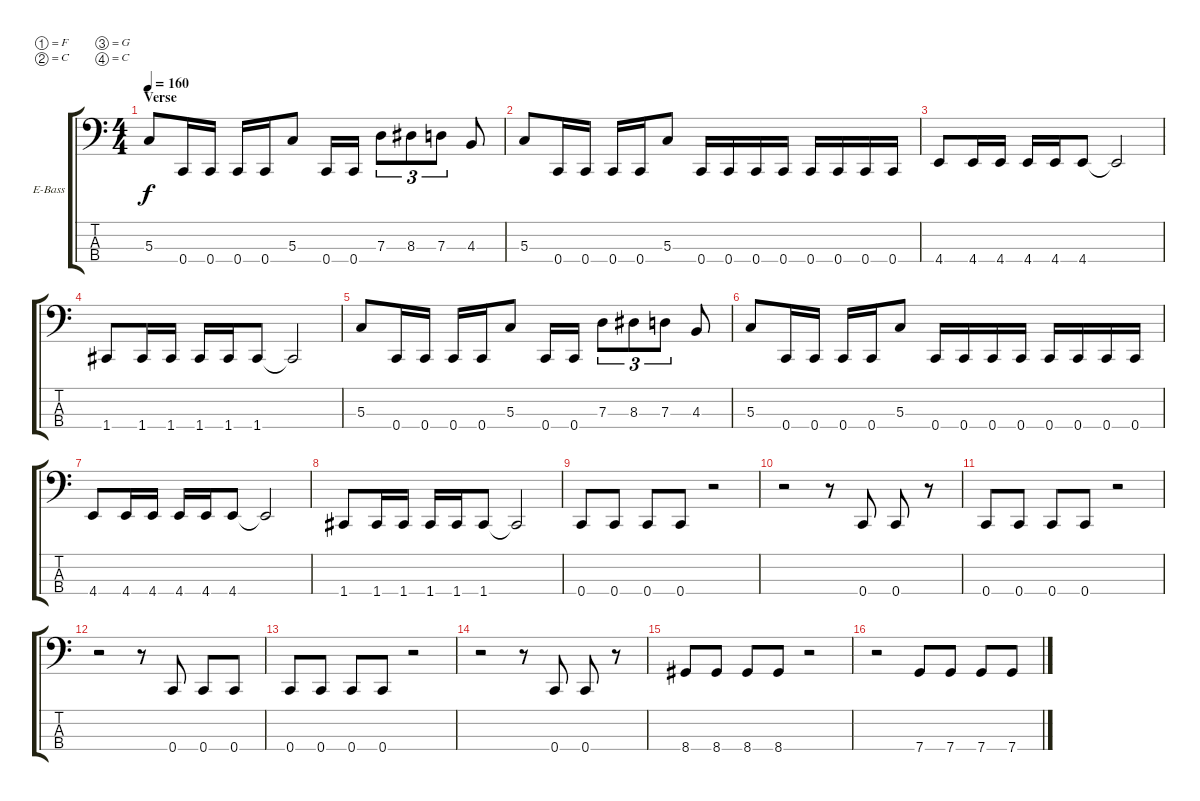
\defaultSystemsLayout 4
\bracketExtendMode groupsimilarinstruments
\firstSystemTrackNameOrientation horizontal
\otherSystemsTrackNameOrientation horizontal
\track ("Electric Bass" "E-Bass") {instrument electricbassfinger}
\staff {score tabs}
\tuning (F2 C2 G1 C1)
\ts (4 4)
\section ("" "Verse")
\tempo 160
\clef f4
\ks c
5.3.8{dy f} 0.4.16 0.4.16 0.4.16 0.4.16 5.3.8 0.4.16 0.4.16 7.3.8{tu (3 2)} 8.3.8{tu (3 2)} 7.3.8{tu (3 2)} 4.3.8 |
5.3.8 0.4.16 0.4.16 0.4.16 0.4.16 5.3.8 0.4.16 0.4.16 0.4.16 0.4.16 0.4.16 0.4.16 0.4.16 0.4.16 |
4.4.8 4.4.16 4.4.16 4.4.16 4.4.16 4.4.8 4.4{t}.2 |
1.4.8 1.4.16 1.4.16 1.4.16 1.4.16 1.4.8 1.4{t}.2 |
5.3.8 0.4.16 0.4.16 0.4.16 0.4.16 5.3.8 0.4.16 0.4.16 7.3.8{tu (3 2)} 8.3.8{tu (3 2)} 7.3.8{tu (3 2)} 4.3.8 |
5.3.8 0.4.16 0.4.16 0.4.16 0.4.16 5.3.8 0.4.16 0.4.16 0.4.16 0.4.16 0.4.16 0.4.16 0.4.16 0.4.16 |
4.4.8 4.4.16 4.4.16 4.4.16 4.4.16 4.4.8 4.4{t}.2 |
1.4.8 1.4.16 1.4.16 1.4.16 1.4.16 1.4.8 1.4{t}.2 |
0.4.8 0.4.8 0.4.8 0.4.8 r.2 |
r.2 r.8 0.4.8 0.4.8 r.8 |
0.4.8 0.4.8 0.4.8 0.4.8 r.2 |
r.2 r.8 0.4.8 0.4.8 0.4.8 |
0.4.8 0.4.8 0.4.8 0.4.8 r.2 |
r.2 r.8 0.4.8 0.4.8 r.8 |
8.4.8 8.4.8 8.4.8 8.4.8 r.2 |
r.2 7.4.8 7.4.8 7.4.8 7.4.8
